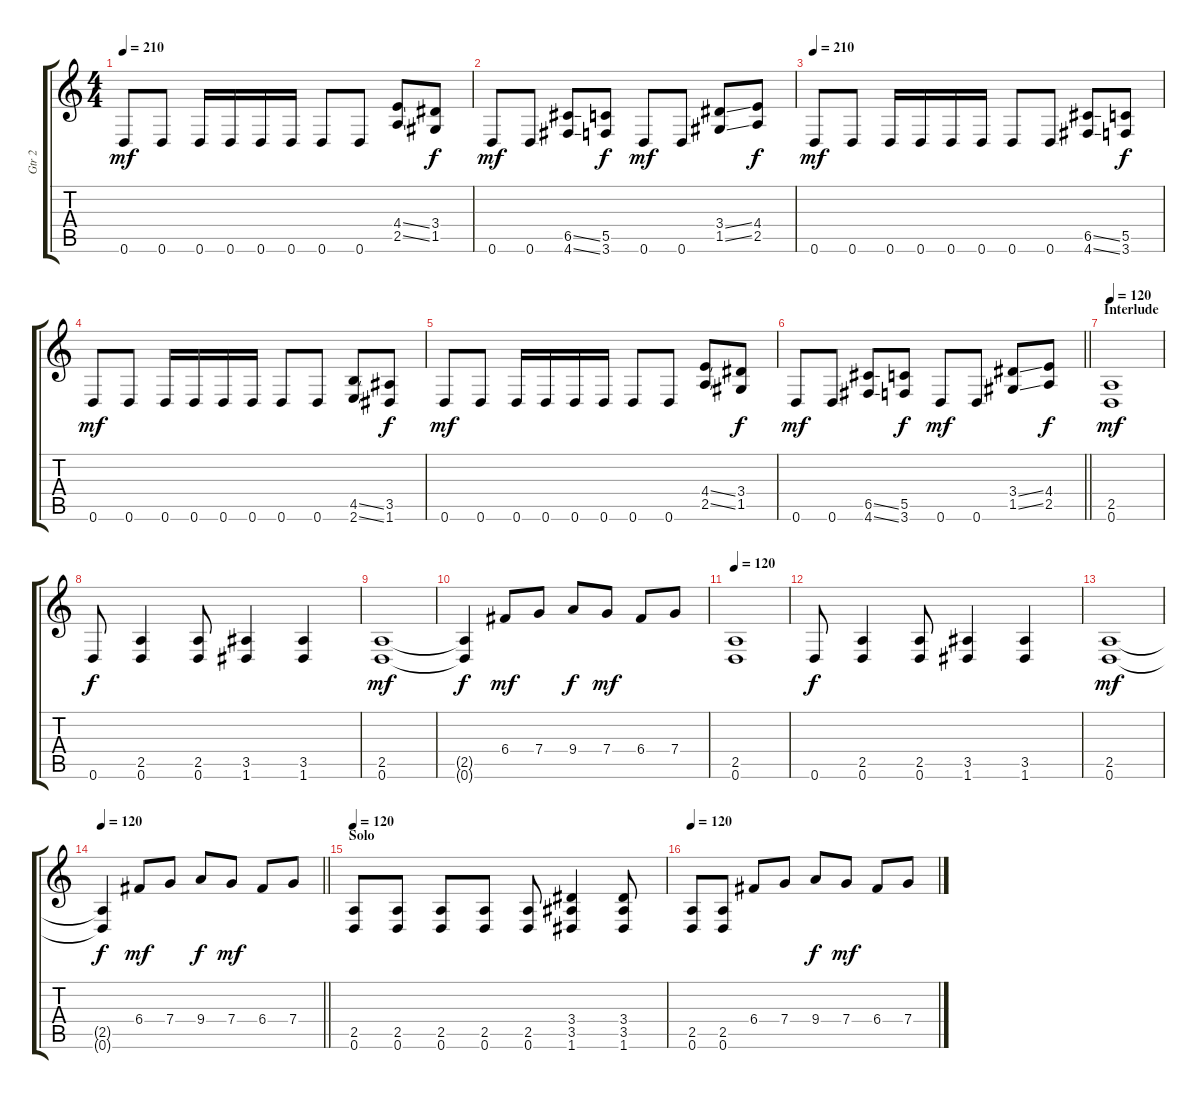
\track ("Gtr 2" "Gtr 2") {instrument distortionguitar}
\staff {score tabs}
\tuning (D4 A3 F3 C3 G2 D2) {hide}
\ts (4 4)
\tempo 210
\clef g2
\ks c
0.6.8{dy mf} 0.6.8 0.6.16 0.6.16 0.6.16 0.6.16 0.6.8 0.6.8 (4.4{ss} 2.5{ss}).8 (3.4 1.5).8{dy f} |
0.6.8{dy mf} 0.6.8 (6.5{ss} 4.6{ss}).8 (5.5 3.6).8{dy f} 0.6.8{dy mf} 0.6.8 (3.4{ss} 1.5{ss}).8 (4.4 2.5).8{dy f} |
\tempo 210
0.6.8{dy mf} 0.6.8 0.6.16 0.6.16 0.6.16 0.6.16 0.6.8 0.6.8 (6.5{ss} 4.6{ss}).8 (5.5 3.6).8{dy f} |
0.6.8{dy mf} 0.6.8 0.6.16 0.6.16 0.6.16 0.6.16 0.6.8 0.6.8 (4.5{ss} 2.6{ss}).8 (3.5 1.6).8{dy f} |
0.6.8{dy mf} 0.6.8 0.6.16 0.6.16 0.6.16 0.6.16 0.6.8 0.6.8 (4.4{ss} 2.5{ss}).8 (3.4 1.5).8{dy f} |
\barLineRight lightlight
0.6.8{dy mf} 0.6.8 (6.5{ss} 4.6{ss}).8 (5.5 3.6).8{dy f} 0.6.8{dy mf} 0.6.8 (3.4{ss} 1.5{ss}).8 (4.4 2.5).8{dy f} |
\section ("" "Interlude")
\tempo 120
(2.5 0.6).1{dy mf} |
0.6.8{dy f} (2.5 0.6).4 (2.5 0.6).8 (3.5 1.6).4 (3.5 1.6).4 |
(2.5 0.6).1{dy mf} |
(2.5{t} 0.6{t}).4{dy f} 6.4.8{dy mf} 7.4.8 9.4.8{dy f} 7.4.8{dy mf} 6.4.8 7.4.8 |
\tempo 120
(2.5 0.6).1 |
0.6.8{dy f} (2.5 0.6).4 (2.5 0.6).8 (3.5 1.6).4 (3.5 1.6).4 |
(2.5 0.6).1{dy mf} |
\tempo 120
\barLineRight lightlight
(2.5{t} 0.6{t}).4{dy f} 6.4.8{dy mf} 7.4.8 9.4.8{dy f} 7.4.8{dy mf} 6.4.8 7.4.8 |
\section ("" "Solo")
\tempo 120
(2.5 0.6).8 (2.5 0.6).8 (2.5 0.6).8 (2.5 0.6).8 (2.5 0.6).8 (3.4 3.5 1.6).4 (3.4 3.5 1.6).8 |
\tempo 120
(2.5 0.6).8 (2.5 0.6).8 6.4.8 7.4.8 9.4.8{dy f} 7.4.8{dy mf} 6.4.8 7.4.8
